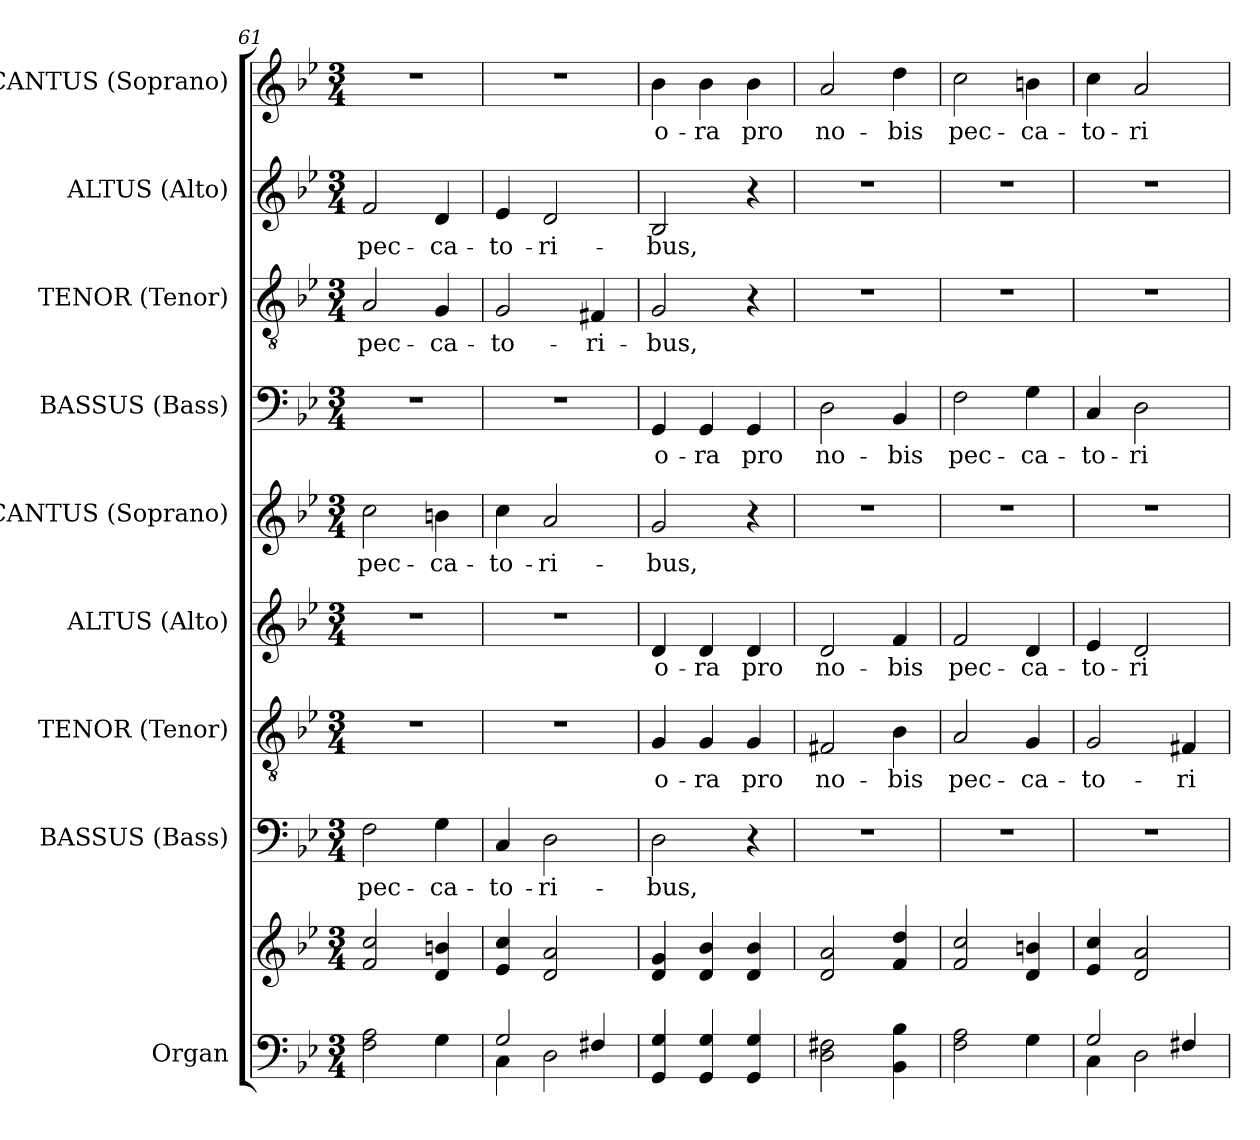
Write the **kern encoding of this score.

**kern	**kern	**kern	**text	**kern	**text	**kern	**text	**kern	**text	**kern	**text	**kern	**text	**kern	**text	**kern	**text
*part9	*part9	*part8	*part8	*part7	*part7	*part6	*part6	*part5	*part5	*part4	*part4	*part3	*part3	*part2	*part2	*part1	*part1
*staff10	*staff9	*staff8	*staff8	*staff7	*staff7	*staff6	*staff6	*staff5	*staff5	*staff4	*staff4	*staff3	*staff3	*staff2	*staff2	*staff1	*staff1
*I"Organ	*	*I"BASSUS (Bass)	*	*I"TENOR (Tenor)	*	*I"ALTUS (Alto)	*	*I"CANTUS (Soprano)	*	*I"BASSUS (Bass)	*	*I"TENOR (Tenor)	*	*I"ALTUS (Alto)	*	*I"CANTUS (Soprano)	*
*	*	*	*	*	*	*	*	*I'Pno	*	*	*	*	*	*	*	*I'Pno	*
*clefF4	*clefG2	*clefF4	*	*clefGv2	*	*clefG2	*	*clefG2	*	*clefF4	*	*clefGv2	*	*clefG2	*	*clefG2	*
*k[b-e-]	*k[b-e-]	*k[b-e-]	*	*k[b-e-]	*	*k[b-e-]	*	*k[b-e-]	*	*k[b-e-]	*	*k[b-e-]	*	*k[b-e-]	*	*k[b-e-]	*
*g:	*g:	*g:	*	*g:	*	*g:	*	*g:	*	*g:	*	*g:	*	*g:	*	*g:	*
*M3/4	*M3/4	*M3/4	*	*M3/4	*	*M3/4	*	*M3/4	*	*M3/4	*	*M3/4	*	*M3/4	*	*M3/4	*
=61	=61	=61	=61	=61	=61	=61	=61	=61	=61	=61	=61	=61	=61	=61	=61	=61	=61
2F\ 2A\	2f/ 2cc/	2F\	pec-	2.r	.	2.r	.	2cc\	pec-	2.r	.	2A/	pec-	2f/	pec-	2.r	.
4G\	4d/ 4bn/	4G\	-ca-	.	.	.	.	4bn\	-ca-	.	.	4G/	-ca-	4d/	-ca-	.	.
!!LO:PB:g=z
=62	=62	=62	=62	=62	=62	=62	=62	=62	=62	=62	=62	=62	=62	=62	=62	=62	=62
*^	*	*	*	*	*	*	*	*	*	*	*	*	*	*	*	*	*
4C\	2G/	4e-/ 4cc/	4C/	-­to-	2.r	.	2.r	.	4cc\	-­to-	2.r	.	2G/	-­to-	4e-/	-­to-	2.r	.
2D\	.	2d/ 2a/	2D\	-ri-	.	.	.	.	2a/	-ri-	.	.	.	.	2d/	-ri-	.	.
.	4F#X/	.	.	.	.	.	.	.	.	.	.	.	4F#X/	-ri-	.	.	.	.
*v	*v	*	*	*	*	*	*	*	*	*	*	*	*	*	*	*	*	*
=63	=63	=63	=63	=63	=63	=63	=63	=63	=63	=63	=63	=63	=63	=63	=63	=63	=63
4GG/ 4G/	4d/ 4g/	2D\	-bus,	4G/	o-	4d/	o-	2g/	-bus,	4GG/	o-	2G/	-bus,	2B-/	-bus,	4b-\	o-
4GG/ 4G/	4d/ 4b-/	.	.	4G/	-ra	4d/	-ra	.	.	4GG/	-ra	.	.	.	.	4b-\	-ra
4GG/ 4G/	4d/ 4b-/	4r	.	4G/	pro	4d/	pro	4r	.	4GG/	pro	4r	.	4r	.	4b-\	pro
=64	=64	=64	=64	=64	=64	=64	=64	=64	=64	=64	=64	=64	=64	=64	=64	=64	=64
2D\ 2F#X\	2d/ 2a/	2.r	.	2F#X/	no-	2d/	no-	2.r	.	2D\	no-	2.r	.	2.r	.	2a/	no-
4BB-\ 4B-\	4f/ 4dd/	.	.	4B-\	-bis	4f/	-bis	.	.	4BB-/	-bis	.	.	.	.	4dd\	-bis
=65	=65	=65	=65	=65	=65	=65	=65	=65	=65	=65	=65	=65	=65	=65	=65	=65	=65
2F\ 2A\	2f/ 2cc/	2.r	.	2A/	pec-	2f/	pec-	2.r	.	2F\	pec-	2.r	.	2.r	.	2cc\	pec-
4G\	4d/ 4bn/	.	.	4G/	-ca-	4d/	-ca-	.	.	4G\	-ca-	.	.	.	.	4bn\	-ca-
=66	=66	=66	=66	=66	=66	=66	=66	=66	=66	=66	=66	=66	=66	=66	=66	=66	=66
*^	*	*	*	*	*	*	*	*	*	*	*	*	*	*	*	*	*
4C\	2G/	4e-/ 4cc/	2.r	.	2G/	-to-	4e-/	-to-	2.r	.	4C/	-to-	2.r	.	2.r	.	4cc\	-to-
2D\	.	2d/ 2a/	.	.	.	.	2d/	-ri-	.	.	2D\	-ri-	.	.	.	.	2a/	-ri-
.	4F#X/	.	.	.	4F#X/	-ri-	.	.	.	.	.	.	.	.	.	.	.	.
*v	*v	*	*	*	*	*	*	*	*	*	*	*	*	*	*	*	*	*
=	=	=	=	=	=	=	=	=	=	=	=	=	=	=	=	=	=
*-	*-	*-	*-	*-	*-	*-	*-	*-	*-	*-	*-	*-	*-	*-	*-	*-	*-
